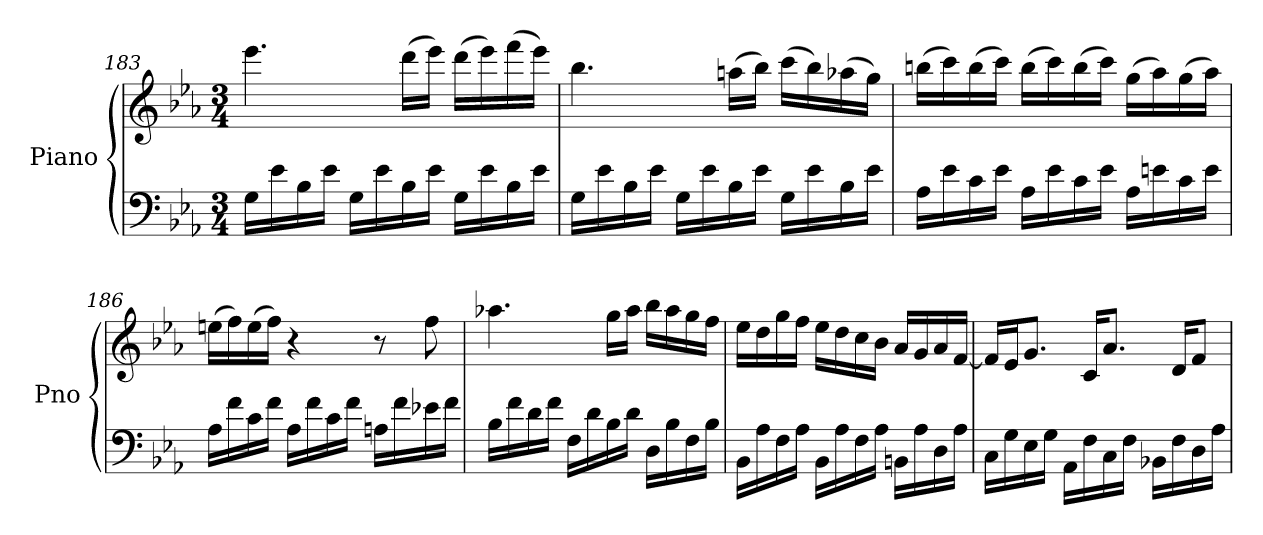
**kern	**kern
*part1	*part1
*staff2	*staff1
*I"Piano	*
*I'Pno	*
!!LO:LB:g=z
*clefF4	*clefG2
*k[b-e-a-]	*k[b-e-a-]
*E-:	*E-:
*M3/4	*M3/4
=183	=183
16G\LL	4.eee-\
16e-\	.
16B-\	.
16e-\JJ	.
16G\LL	.
16e-\	.
16B-\	(16ddd\LL
16e-\JJ	16eee-\JJ)
16G\LL	(16ddd\LL
16e-\	16eee-\)
16B-\	(16fff\
16e-\JJ	16eee-\JJ)
=184	=184
16G\LL	4.bb-\
16e-\	.
16B-\	.
16e-\JJ	.
16G\LL	.
16e-\	.
16B-\	(16aan\LL
16e-\JJ	16bb-\JJ)
16G\LL	(16ccc\LL
16e-\	16bb-\)
16B-\	(16aa-X\
16e-\JJ	16gg\JJ)
=185	=185
16A-\LL	(16bbn\LL
16e-\	16ccc\)
16c\	(16bb\
16e-\JJ	16ccc\JJ)
16A-\LL	(16bb\LL
16e-\	16ccc\)
16c\	(16bb\
16e-\JJ	16ccc\JJ)
16A-\LL	(16gg\LL
16en\	16aa-\)
16c\	(16gg\
16e\JJ	16aa-\JJ)
=186	=186
16A-\LL	(16een\LL
16f\	16ff\)
16c\	(16ee\
16f\JJ	16ff\JJ)
16A-\LL	4r
16f\	.
16c\	.
16f\JJ	.
16An\LL	8r
16f\	.
16e-X\	8ff\
16f\JJ	.
!!LO:LB:g=z
=187	=187
16B-\LL	4.aa-X\
16f\	.
16d\	.
16f\JJ	.
16F\LL	.
16d\	.
16B-\	16gg\LL
16d\JJ	16aa-\JJ
16D\LL	16bb-\LL
16B-\	16aa-\
16F\	16gg\
16B-\JJ	16ff\JJ
=188	=188
16BB-\LL	16ee-\LL
16A-\	16dd\
16F\	16gg\
16A-\JJ	16ff\JJ
16BB-\LL	16ee-\LL
16A-\	16dd\
16F\	16cc\
16A-\JJ	16b-\JJ
16BBn\LL	16a-/LL
16A-\	16g/
16D\	16a-/
16A-\JJ	[16f/JJ
=189	=189
16C\LL	16f/LL]
16G\	16e-/J
16E-\	8.g/J
16G\JJ	.
16AA-\LL	.
16F\	16c/KL
16C\	8.a-/J
16F\JJ	.
16BB-X\LL	.
16F\	16d/KL
16D\	8f/J
16A-\JJ	.
=	=
*-	*-
